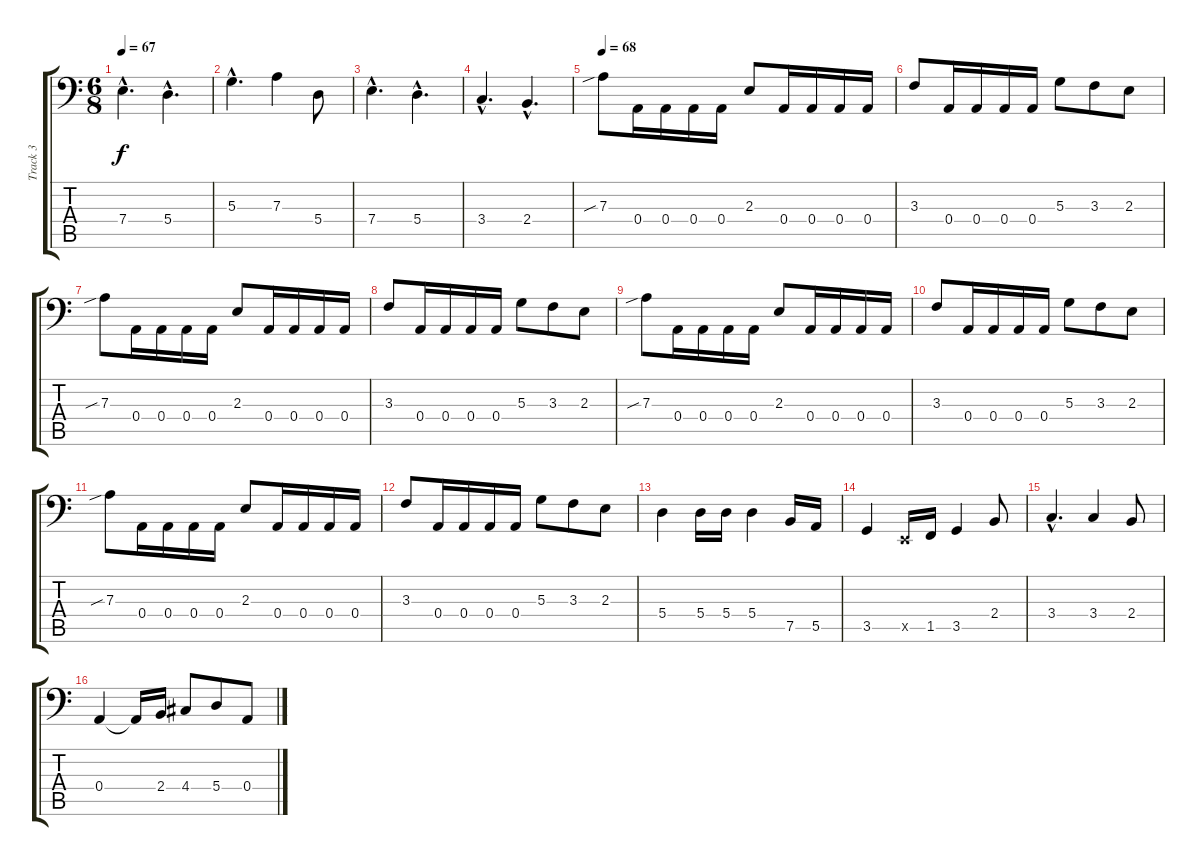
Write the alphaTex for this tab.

\track ("Track 3" "Track 3") {instrument electricbassfinger}
\staff {score tabs}
\tuning (C3 G2 D2 A1 E1 B0) {hide}
\ts (6 8)
\tempo 67
\clef f4
\ks c
7.4{hac}.4{d dy f} 5.4{hac}.4{d} |
5.3{hac}.4{d} 7.3.4 5.4.8 |
7.4{hac}.4{d} 5.4{hac}.4{d} |
3.4{hac}.4{d} 2.4{hac}.4{d} |
\tempo 68
7.3{sib}.8 0.4.16 0.4.16 0.4.16 0.4.16 2.3.8 0.4.16 0.4.16 0.4.16 0.4.16 |
3.3.8 0.4.16 0.4.16 0.4.16 0.4.16 5.3.8 3.3.8 2.3.8 |
7.3{sib}.8 0.4.16 0.4.16 0.4.16 0.4.16 2.3.8 0.4.16 0.4.16 0.4.16 0.4.16 |
3.3.8 0.4.16 0.4.16 0.4.16 0.4.16 5.3.8 3.3.8 2.3.8 |
7.3{sib}.8 0.4.16 0.4.16 0.4.16 0.4.16 2.3.8 0.4.16 0.4.16 0.4.16 0.4.16 |
3.3.8 0.4.16 0.4.16 0.4.16 0.4.16 5.3.8 3.3.8 2.3.8 |
7.3{sib}.8 0.4.16 0.4.16 0.4.16 0.4.16 2.3.8 0.4.16 0.4.16 0.4.16 0.4.16 |
3.3.8 0.4.16 0.4.16 0.4.16 0.4.16 5.3.8 3.3.8 2.3.8 |
5.4.4 5.4.16 5.4.16 5.4.4 7.5.16 5.5.16 |
3.5.4 0.5{x}.16 1.5.16 3.5.4 2.4.8 |
3.4{hac}.4{d} 3.4.4 2.4.8 |
0.4.4 0.4{t}.16 2.4.16 4.4.8 5.4.8 0.4.8
